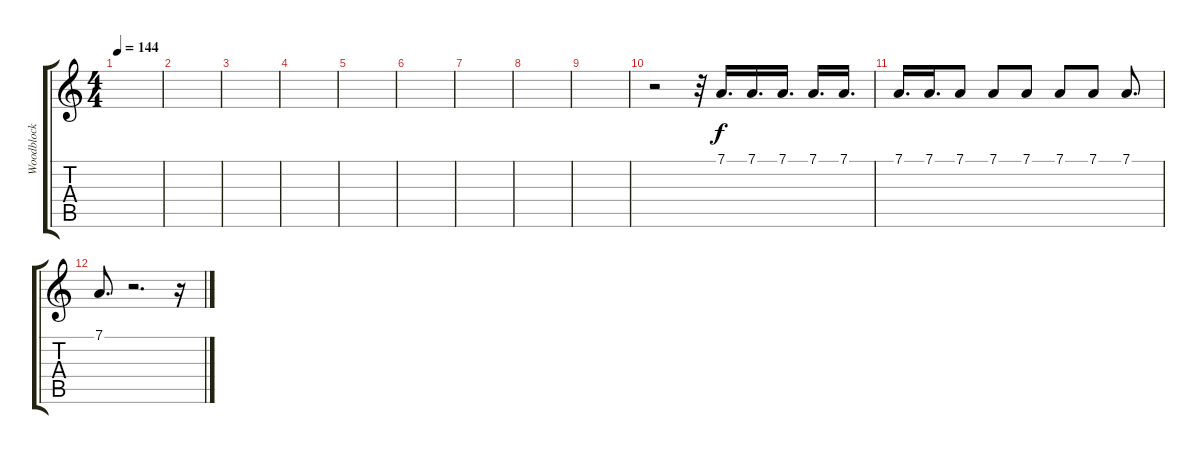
\track ("Woodblock" "Woodblock") {instrument woodblock}
\staff {score tabs}
\tuning (D4 A3 F3 C3 G2 D2) {hide}
\ts (4 4)
\tempo 144
\clef g2
\ks c
|
|
|
|
|
|
|
|
|
r.2 r.32 7.1.16{d} 7.1.16{d} 7.1.16{d} 7.1.16{d} 7.1.16{d} |
7.1.16{d} 7.1.16{d} 7.1.8 7.1.8 7.1.8 7.1.8 7.1.8 7.1.8{d} |
7.1.8{d} r.2{d} r.16
